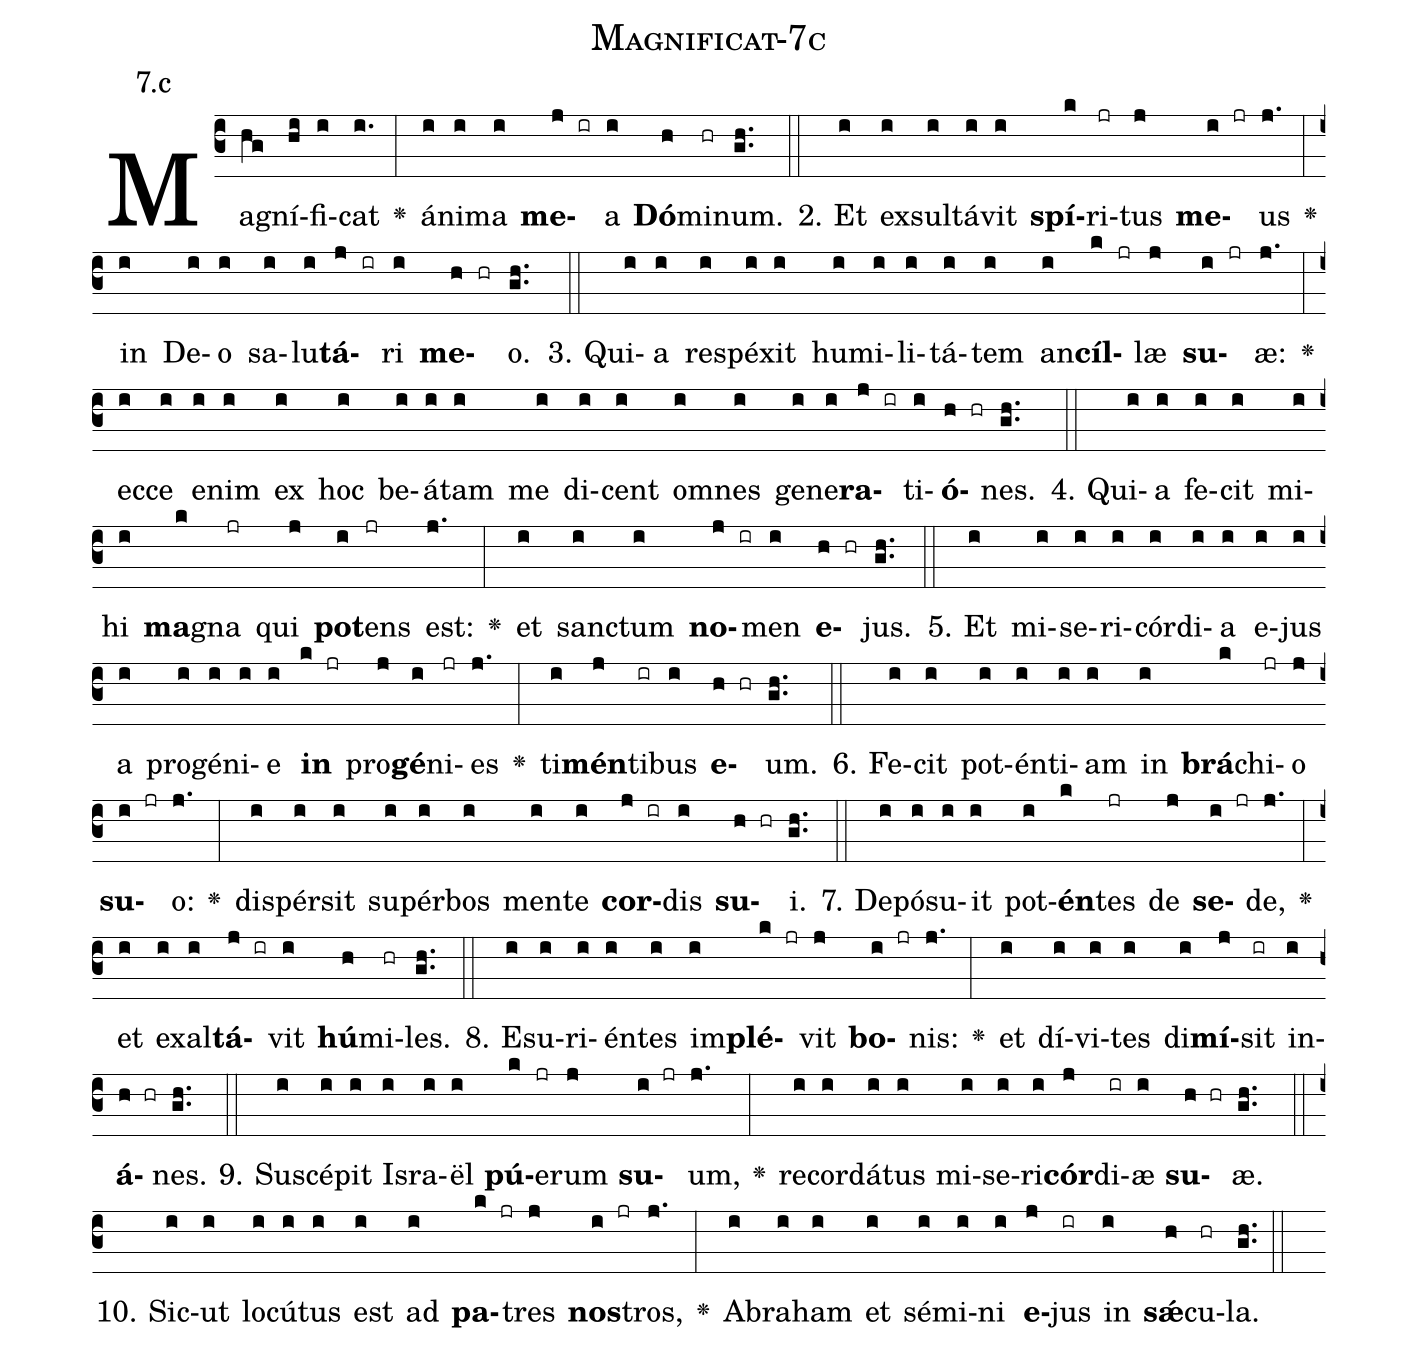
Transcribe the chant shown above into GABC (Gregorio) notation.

name: Magnificat-7c;
annotation: 7.c;
%%
(c3)Ma(hg)gní(hi)fi(i)cat(i.) <v>\greheightstar</v>(:) á(i)ni(i)ma(i) <b>me</b>(j ir)a(i) <b>Dó</b>(h)mi(hr)num.(gh..) (::)
2. Et(i) ex(i)sul(i)tá(i)vit(i) <b>spí</b>(k)ri(jr)tus(j) <b>me</b>(i jr)us(j.) <v>\greheightstar</v>(:) in(i) De(i)o(i) sa(i)lu(i)<b>tá</b>(j ir)ri(i) <b>me</b>(h hr)o.(gh..) (::)
3. Qui(i)a(i) re(i)spé(i)xit(i) hu(i)mi(i)li(i)tá(i)tem(i) an(i)<b>cíl</b>(k jr)læ(j) <b>su</b>(i jr)æ:(j.) <v>\greheightstar</v>(:) ec(i)ce(i) e(i)nim(i) ex(i) hoc(i) be(i)á(i)tam(i) me(i) di(i)cent(i) om(i)nes(i) ge(i)ne(i)<b>ra</b>(j ir)ti(i)<b>ó</b>(h hr)nes.(gh..) (::)
4. Qui(i)a(i) fe(i)cit(i) mi(i)hi(i) <b>ma</b>(k)gna(jr) qui(j) <b>pot</b>(i)ens(jr) est:(j.) <v>\greheightstar</v>(:) et(i) sanc(i)tum(i) <b>no</b>(j ir)men(i) <b>e</b>(h hr)jus.(gh..) (::)
5. Et(i) mi(i)se(i)ri(i)cór(i)di(i)a(i) e(i)jus(i) a(i) pro(i)gé(i)ni(i)e(i) <b>in</b>(k jr) pro(j)<b>gé</b>(i)ni(jr)es(j.) <v>\greheightstar</v>(:) ti(i)<b>mén</b>(j)ti(ir)bus(i) <b>e</b>(h hr)um.(gh..) (::)
6. Fe(i)cit(i) pot(i)én(i)ti(i)am(i) in(i) <b>brá</b>(k)chi(jr)o(j) <b>su</b>(i jr)o:(j.) <v>\greheightstar</v>(:) di(i)spér(i)sit(i) su(i)pér(i)bos(i) men(i)te(i) <b>cor</b>(j ir)dis(i) <b>su</b>(h hr)i.(gh..) (::)
7. De(i)pó(i)su(i)it(i) pot(i)<b>én</b>(k)tes(jr) de(j) <b>se</b>(i jr)de,(j.) <v>\greheightstar</v>(:) et(i) ex(i)al(i)<b>tá</b>(j ir)vit(i) <b>hú</b>(h)mi(hr)les.(gh..) (::)
8. E(i)su(i)ri(i)én(i)tes(i) im(i)<b>plé</b>(k jr)vit(j) <b>bo</b>(i jr)nis:(j.) <v>\greheightstar</v>(:) et(i) dí(i)vi(i)tes(i) di(i)<b>mí</b>(j)sit(ir) in(i)<b>á</b>(h hr)nes.(gh..) (::)
9. Su(i)scé(i)pit(i) Is(i)ra(i)ël(i) <b>pú</b>(k)e(jr)rum(j) <b>su</b>(i jr)um,(j.) <v>\greheightstar</v>(:) re(i)cor(i)dá(i)tus(i) mi(i)se(i)ri(i)<b>cór</b>(j)di(ir)æ(i) <b>su</b>(h hr)æ.(gh..) (::)
10. Sic(i)ut(i) lo(i)cú(i)tus(i) est(i) ad(i) <b>pa</b>(k jr)tres(j) <b>nos</b>(i jr)tros,(j.) <v>\greheightstar</v>(:) A(i)bra(i)ham(i) et(i) sé(i)mi(i)ni(i) <b>e</b>(j)jus(ir) in(i) <b>sǽ</b>(h)cu(hr)la.(gh..) (::)
